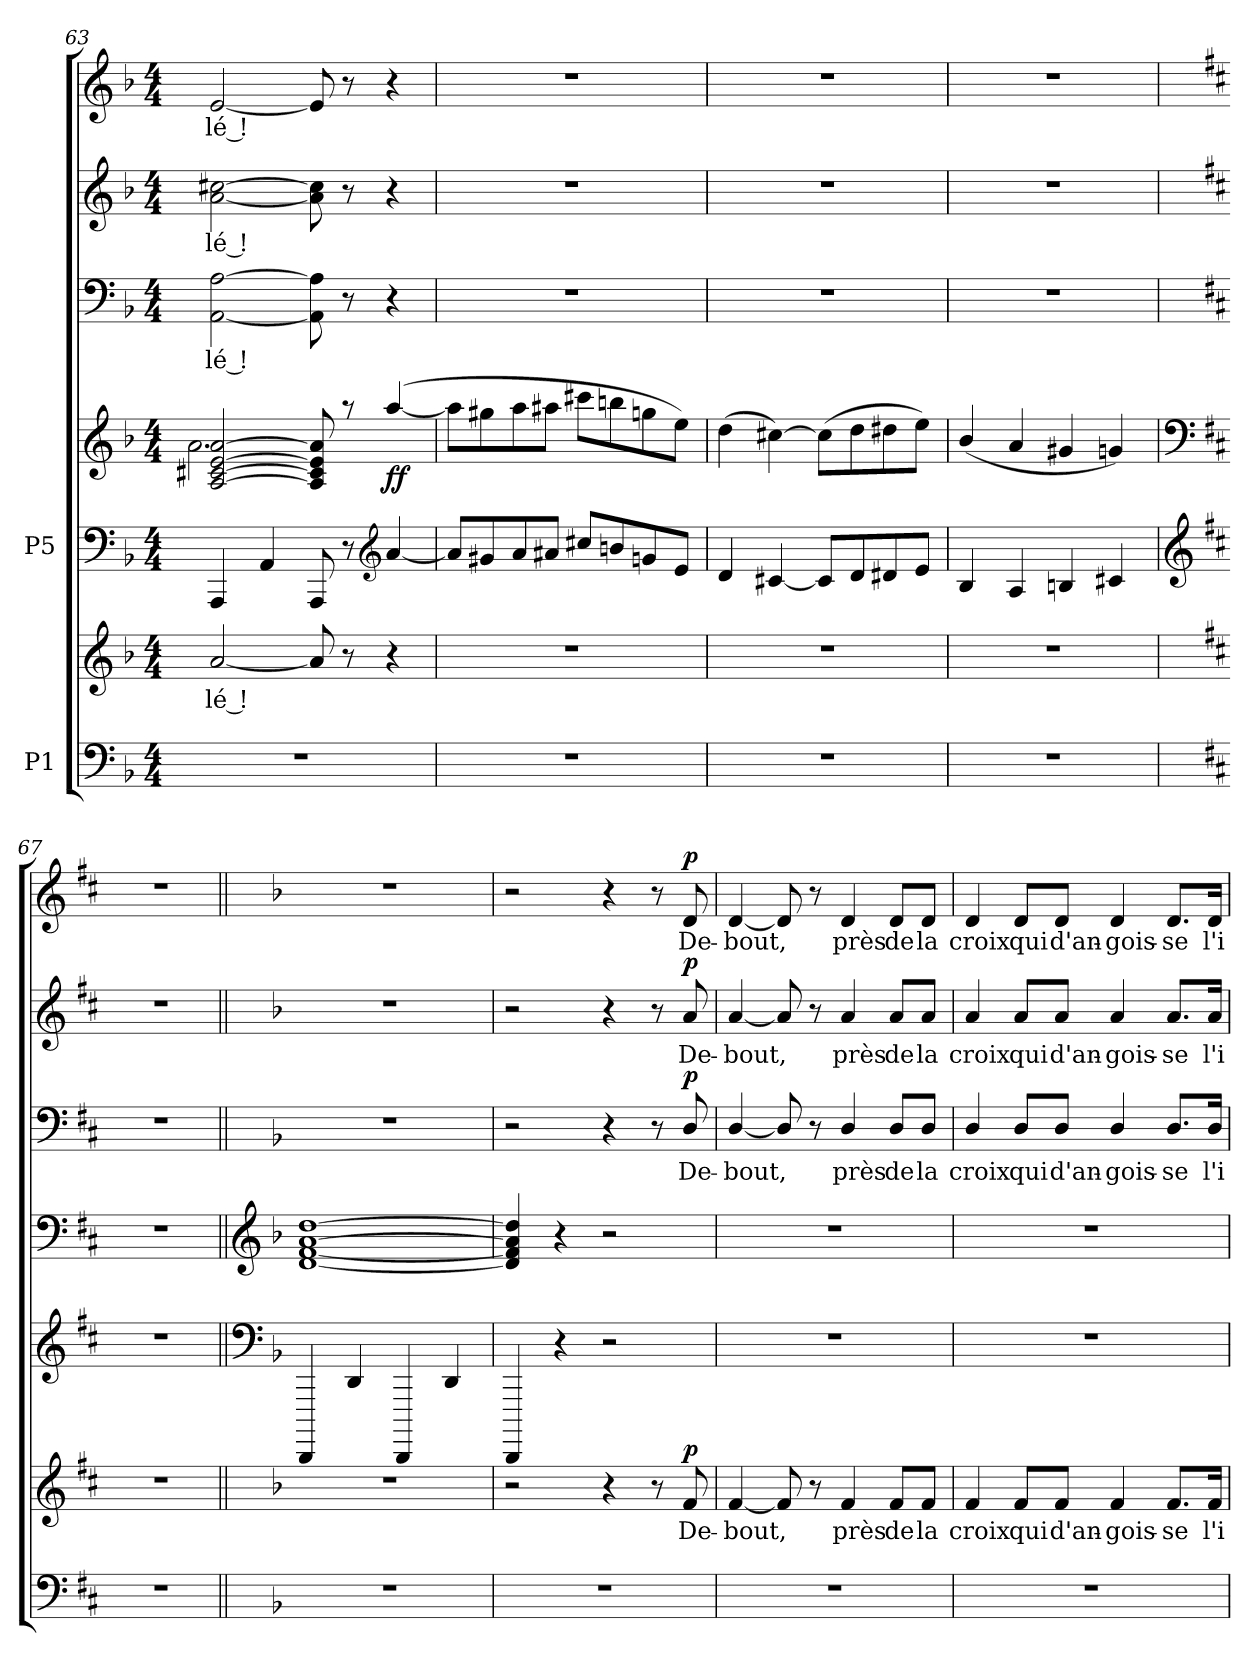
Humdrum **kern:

**kern	**kern	**text	**dynam	**kern	**kern	**dynam	**kern	**text	**dynam	**kern	**text	**dynam	**kern	**text	**dynam
*part5	*part5	*part5	*part5	*part4	*part4	*part4	*part3	*part3	*part3	*part2	*part2	*part2	*part1	*part1	*part1
*staff7	*staff6	*staff6	*staff6/7	*staff5	*staff4	*staff4/5	*staff3	*staff3	*staff3	*staff2	*staff2	*staff2	*staff1	*staff1	*staff1
*I"P1	*	*	*	*I"P5	*	*	*	*	*	*	*	*	*	*	*
*clefF4	*clefG2	*	*	*clefF4	*clefG2	*	*clefF4	*	*	*clefG2	*	*	*clefG2	*	*
*	*	*	*	*	*	*	*	*	*	*ITrd7c12	*	*	*	*	*
*k[b-]	*k[b-]	*	*	*k[b-]	*k[b-]	*	*k[b-]	*	*	*k[b-]	*	*	*k[b-]	*	*
*F:	*F:	*	*	*F:	*F:	*	*F:	*	*	*F:	*	*	*F:	*	*
*M4/4	*M4/4	*	*	*M4/4	*M4/4	*	*M4/4	*	*	*M4/4	*	*	*M4/4	*	*
=63	=63	=63	=63	=63	=63	=63	=63	=63	=63	=63	=63	=63	=63	=63	=63
!	!	!LO:LY:b	!	!	!	!	!	!LO:LY:b	!	!	!LO:LY:b	!	!	!LO:LY:b	!
*	*	*	*	*	*^	*	*	*	*	*	*	*	*	*	*
1r	[2a/	lé !	.	4AAA/	[2A/ [2c#X/ [2e/ [2a/	2.a\	.	[2AA\ [2A\	lé !	.	[2A\ [2c#X\	lé !	.	[2e/	lé !	.
.	.	.	.	4AA/	.	.	.	.	.	.	.	.	.	.	.	.
.	8a/]	.	.	8AAA/	8A/] 8c#/] 8e/] 8a/]	.	.	8AA\] 8A\]	.	.	8A\] 8c#\]	.	.	8e/]	.	.
.	8r	.	.	8r	8raa	.	.	8r	.	.	8r	.	.	8r	.	.
*	*	*	*	*clefG2	*	*	*	*	*	*	*	*	*	*	*	*
!	!	!	!	!	!	!	!LO:DY:b	!	!	!	!	!	!	!	!	!
.	4r	.	.	[4a/	(>[4aa/	4ryy	ff	4r	.	.	4r	.	.	4r	.	.
*	*	*	*	*	*v	*v	*	*	*	*	*	*	*	*	*	*
=64	=64	=64	=64	=64	=64	=64	=64	=64	=64	=64	=64	=64	=64	=64	=64
1r	1r	.	.	8a/L]	8aa\L]	.	1r	.	.	1r	.	.	1r	.	.
.	.	.	.	8g#X/	8gg#X\	.	.	.	.	.	.	.	.	.	.
.	.	.	.	8a/	8aa\	.	.	.	.	.	.	.	.	.	.
.	.	.	.	8a#X/J	8aa#X\J	.	.	.	.	.	.	.	.	.	.
.	.	.	.	8cc#X/L	8ccc#X\L	.	.	.	.	.	.	.	.	.	.
.	.	.	.	8bn/	8bbn\	.	.	.	.	.	.	.	.	.	.
.	.	.	.	8gn/	8ggn\	.	.	.	.	.	.	.	.	.	.
.	.	.	.	8e/J	8ee\J)	.	.	.	.	.	.	.	.	.	.
=65	=65	=65	=65	=65	=65	=65	=65	=65	=65	=65	=65	=65	=65	=65	=65
1r	1r	.	.	4d/	(>4dd\	.	1r	.	.	1r	.	.	1r	.	.
.	.	.	.	[4c#X/	[4cc#X\)	.	.	.	.	.	.	.	.	.	.
.	.	.	.	8c#/L]	(>8cc#\L]	.	.	.	.	.	.	.	.	.	.
.	.	.	.	8d/	8dd\	.	.	.	.	.	.	.	.	.	.
.	.	.	.	8d#X/	8dd#X\	.	.	.	.	.	.	.	.	.	.
.	.	.	.	8e/J	8ee\J)	.	.	.	.	.	.	.	.	.	.
=66	=66	=66	=66	=66	=66	=66	=66	=66	=66	=66	=66	=66	=66	=66	=66
1r	1r	.	.	4B-/	(<4b-/	.	1r	.	.	1r	.	.	1r	.	.
.	.	.	.	4A/	4a/	.	.	.	.	.	.	.	.	.	.
.	.	.	.	4Bn/	4g#X/	.	.	.	.	.	.	.	.	.	.
.	.	.	.	4c#X/	4gn/)	.	.	.	.	.	.	.	.	.	.
=67	=67	=67	=67	=67	=67	=67	=67	=67	=67	=67	=67	=67	=67	=67	=67
*	*	*	*	*clefG2	*clefF4	*	*	*	*	*	*	*	*	*	*
*k[f#c#]	*k[f#c#]	*	*	*k[f#c#]	*k[f#c#]	*	*k[f#c#]	*	*	*k[f#c#]	*	*	*k[f#c#]	*	*
*D:	*D:	*	*	*D:	*D:	*	*D:	*	*	*D:	*	*	*D:	*	*
1r	1r	.	.	1r	1r	.	1r	.	.	1r	.	.	1r	.	.
!!LO:PB:g=z
=67X2||	=67X2||	=67X2||	=67X2||	=67X2||	=67X2||	=67X2||	=67X2||	=67X2||	=67X2||	=67X2||	=67X2||	=67X2||	=67X2||	=67X2||	=67X2||
*	*	*	*	*clefF4	*clefG2	*	*	*	*	*	*	*	*	*	*
*k[b-]	*k[b-]	*	*	*k[b-]	*k[b-]	*	*k[b-]	*	*	*k[b-]	*	*	*k[b-]	*	*
*F:	*F:	*	*	*F:	*F:	*	*F:	*	*	*F:	*	*	*F:	*	*
1r	1r	.	.	4DDDD/	[1d [1f [1a [1dd	.	1r	.	.	1r	.	.	1r	.	.
.	.	.	.	4DD/	.	.	.	.	.	.	.	.	.	.	.
.	.	.	.	4DDDD/	.	.	.	.	.	.	.	.	.	.	.
.	.	.	.	4DD/	.	.	.	.	.	.	.	.	.	.	.
=68	=68	=68	=68	=68	=68	=68	=68	=68	=68	=68	=68	=68	=68	=68	=68
1r	2r	.	.	4DDDD/	4d/] 4f/] 4a/] 4dd/]	.	2r	.	.	2r	.	.	2r	.	.
.	.	.	.	4r	4r	.	.	.	.	.	.	.	.	.	.
.	4r	.	.	2r	2r	.	4r	.	.	4r	.	.	4r	.	.
.	8r	.	.	.	.	.	8r	.	.	8r	.	.	8r	.	.
!	!	!LO:LY:b	!LO:DY:b	!	!	!	!	!LO:LY:b	!LO:DY:b	!	!LO:LY:b	!LO:DY:b	!	!LO:LY:b	!LO:DY:b
.	8f/	De-	p	.	.	.	8D/	De-	p	8A/	De-	p	8d/	De-	p
=69	=69	=69	=69	=69	=69	=69	=69	=69	=69	=69	=69	=69	=69	=69	=69
!	!	!LO:LY:b	!	!	!	!	!	!LO:LY:b	!	!	!LO:LY:b	!	!	!LO:LY:b	!
1r	[4f/	-bout,	.	1r	1r	.	[4D/	-bout,	.	[4A/	-bout,	.	[4d/	-bout,	.
.	8f/]	.	.	.	.	.	8D/]	.	.	8A/]	.	.	8d/]	.	.
.	8r	.	.	.	.	.	8r	.	.	8r	.	.	8r	.	.
!	!	!LO:LY:b	!	!	!	!	!	!LO:LY:b	!	!	!LO:LY:b	!	!	!LO:LY:b	!
.	4f/	près	.	.	.	.	4D/	près	.	4A/	près	.	4d/	près	.
!	!	!LO:LY:b	!	!	!	!	!	!LO:LY:b	!	!	!LO:LY:b	!	!	!LO:LY:b	!
.	8f/L	de	.	.	.	.	8D/L	de	.	8A/L	de	.	8d/L	de	.
!	!	!LO:LY:b	!	!	!	!	!	!LO:LY:b	!	!	!LO:LY:b	!	!	!LO:LY:b	!
.	8f/J	la	.	.	.	.	8D/J	la	.	8A/J	la	.	8d/J	la	.
=70	=70	=70	=70	=70	=70	=70	=70	=70	=70	=70	=70	=70	=70	=70	=70
!	!	!LO:LY:b	!	!	!	!	!	!LO:LY:b	!	!	!LO:LY:b	!	!	!LO:LY:b	!
1r	4f/	croix	.	1r	1r	.	4D/	croix	.	4A/	croix	.	4d/	croix	.
!	!	!LO:LY:b	!	!	!	!	!	!LO:LY:b	!	!	!LO:LY:b	!	!	!LO:LY:b	!
.	8f/L	qui	.	.	.	.	8D/L	qui	.	8A/L	qui	.	8d/L	qui	.
!	!	!LO:LY:b	!	!	!	!	!	!LO:LY:b	!	!	!LO:LY:b	!	!	!LO:LY:b	!
.	8f/J	d'an-	.	.	.	.	8D/J	d'an-	.	8A/J	d'an-	.	8d/J	d'an-	.
!	!	!LO:LY:b	!	!	!	!	!	!LO:LY:b	!	!	!LO:LY:b	!	!	!LO:LY:b	!
.	4f/	-gois-	.	.	.	.	4D/	-gois-	.	4A/	-gois-	.	4d/	-gois-	.
!	!	!LO:LY:b	!	!	!	!	!	!LO:LY:b	!	!	!LO:LY:b	!	!	!LO:LY:b	!
.	8.f/L	-se	.	.	.	.	8.D/L	-se	.	8.A/L	-se	.	8.d/L	-se	.
!	!	!LO:LY:b	!	!	!	!	!	!LO:LY:b	!	!	!LO:LY:b	!	!	!LO:LY:b	!
.	16f/Jk	l'i-	.	.	.	.	16D/Jk	l'i-	.	16A/Jk	l'i-	.	16d/Jk	l'i-	.
=	=	=	=	=	=	=	=	=	=	=	=	=	=	=	=
*-	*-	*-	*-	*-	*-	*-	*-	*-	*-	*-	*-	*-	*-	*-	*-
